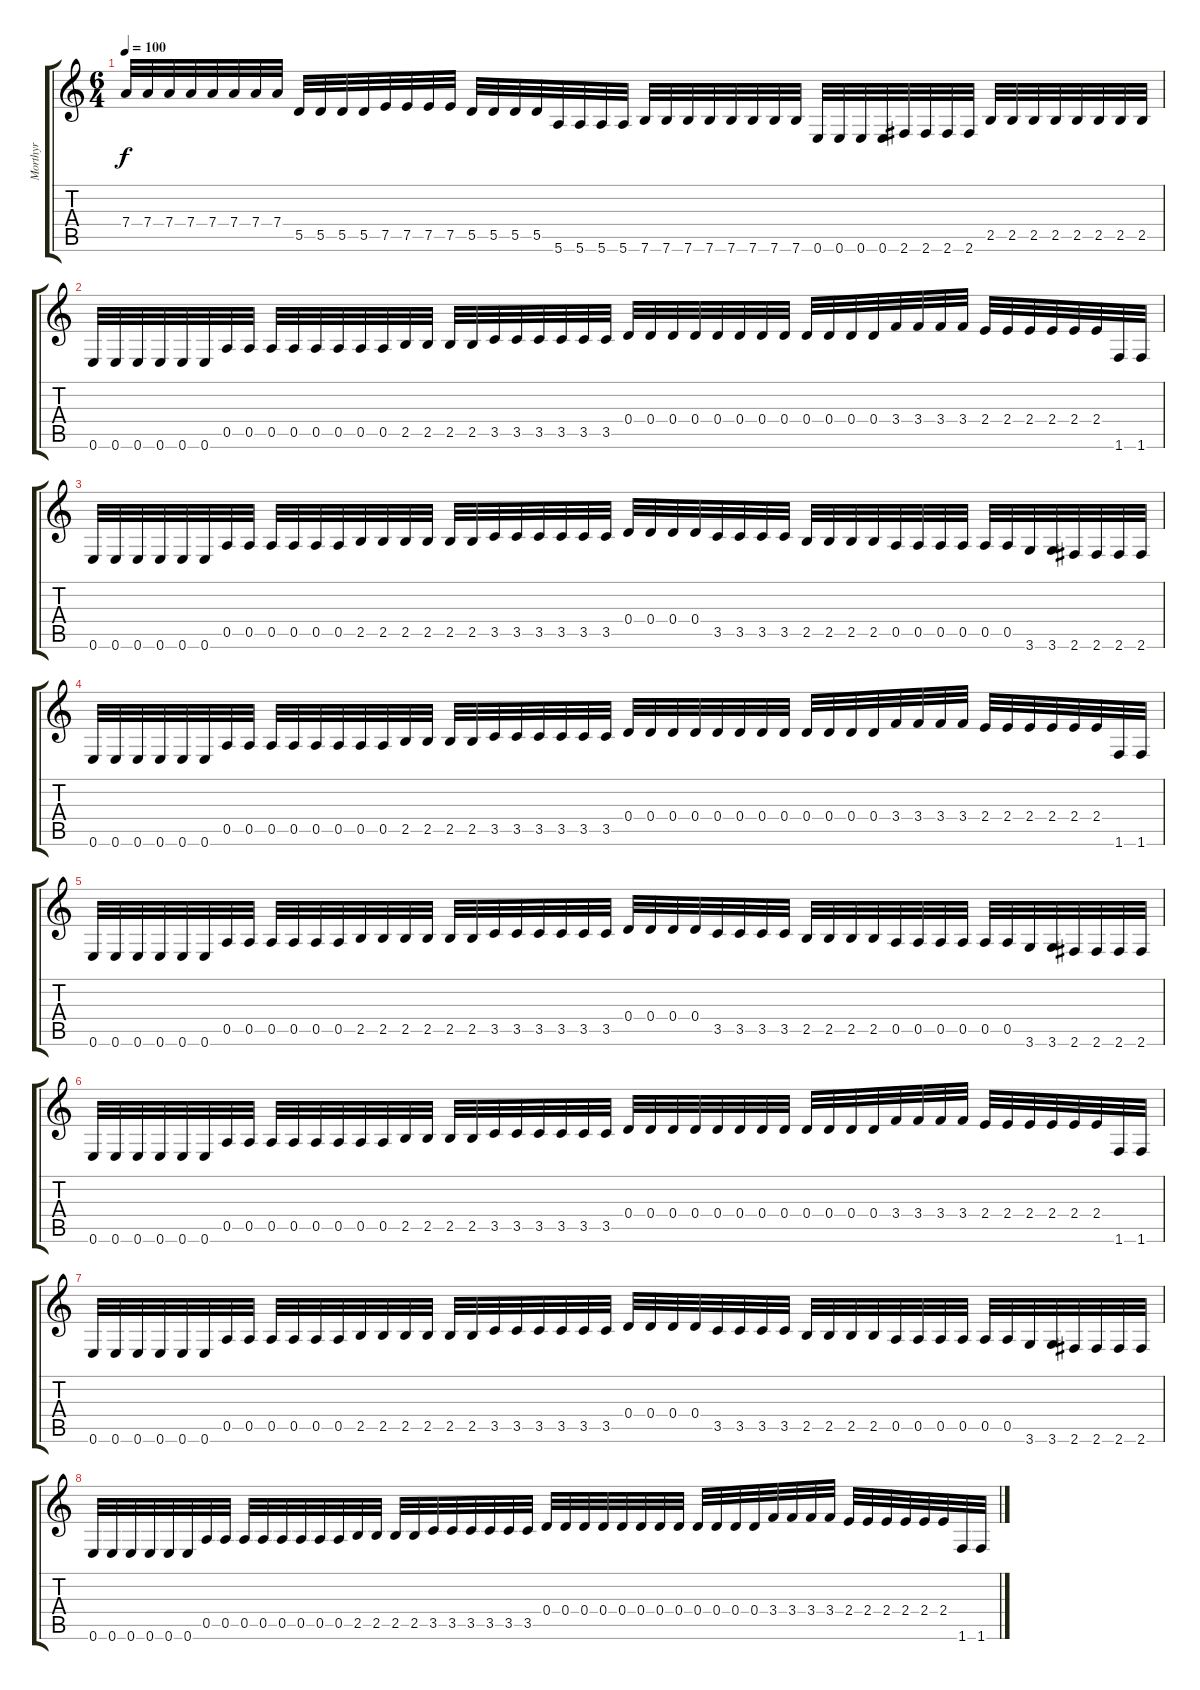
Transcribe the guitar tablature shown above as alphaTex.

\track ("Morthyr" "Morthyr") {instrument distortionguitar}
\staff {score tabs}
\tuning (E4 B3 G3 D3 A2 E2) {hide}
\ts (6 4)
\tempo 100
\clef g2
\ks c
7.4.32{dy f} 7.4.32 7.4.32 7.4.32 7.4.32 7.4.32 7.4.32 7.4.32 5.5.32 5.5.32 5.5.32 5.5.32 7.5.32 7.5.32 7.5.32 7.5.32 5.5.32 5.5.32 5.5.32 5.5.32 5.6.32 5.6.32 5.6.32 5.6.32 7.6.32 7.6.32 7.6.32 7.6.32 7.6.32 7.6.32 7.6.32 7.6.32 0.6.32 0.6.32 0.6.32 0.6.32 2.6.32 2.6.32 2.6.32 2.6.32 2.5.32 2.5.32 2.5.32 2.5.32 2.5.32 2.5.32 2.5.32 2.5.32 |
0.6.32 0.6.32 0.6.32 0.6.32 0.6.32 0.6.32 0.5.32 0.5.32 0.5.32 0.5.32 0.5.32 0.5.32 0.5.32 0.5.32 2.5.32 2.5.32 2.5.32 2.5.32 3.5.32 3.5.32 3.5.32 3.5.32 3.5.32 3.5.32 0.4.32 0.4.32 0.4.32 0.4.32 0.4.32 0.4.32 0.4.32 0.4.32 0.4.32 0.4.32 0.4.32 0.4.32 3.4.32 3.4.32 3.4.32 3.4.32 2.4.32 2.4.32 2.4.32 2.4.32 2.4.32 2.4.32 1.6.32 1.6.32 |
0.6.32 0.6.32 0.6.32 0.6.32 0.6.32 0.6.32 0.5.32 0.5.32 0.5.32 0.5.32 0.5.32 0.5.32 2.5.32 2.5.32 2.5.32 2.5.32 2.5.32 2.5.32 3.5.32 3.5.32 3.5.32 3.5.32 3.5.32 3.5.32 0.4.32 0.4.32 0.4.32 0.4.32 3.5.32 3.5.32 3.5.32 3.5.32 2.5.32 2.5.32 2.5.32 2.5.32 0.5.32 0.5.32 0.5.32 0.5.32 0.5.32 0.5.32 3.6.32 3.6.32 2.6.32 2.6.32 2.6.32 2.6.32 |
0.6.32 0.6.32 0.6.32 0.6.32 0.6.32 0.6.32 0.5.32 0.5.32 0.5.32 0.5.32 0.5.32 0.5.32 0.5.32 0.5.32 2.5.32 2.5.32 2.5.32 2.5.32 3.5.32 3.5.32 3.5.32 3.5.32 3.5.32 3.5.32 0.4.32 0.4.32 0.4.32 0.4.32 0.4.32 0.4.32 0.4.32 0.4.32 0.4.32 0.4.32 0.4.32 0.4.32 3.4.32 3.4.32 3.4.32 3.4.32 2.4.32 2.4.32 2.4.32 2.4.32 2.4.32 2.4.32 1.6.32 1.6.32 |
0.6.32 0.6.32 0.6.32 0.6.32 0.6.32 0.6.32 0.5.32 0.5.32 0.5.32 0.5.32 0.5.32 0.5.32 2.5.32 2.5.32 2.5.32 2.5.32 2.5.32 2.5.32 3.5.32 3.5.32 3.5.32 3.5.32 3.5.32 3.5.32 0.4.32 0.4.32 0.4.32 0.4.32 3.5.32 3.5.32 3.5.32 3.5.32 2.5.32 2.5.32 2.5.32 2.5.32 0.5.32 0.5.32 0.5.32 0.5.32 0.5.32 0.5.32 3.6.32 3.6.32 2.6.32 2.6.32 2.6.32 2.6.32 |
0.6.32 0.6.32 0.6.32 0.6.32 0.6.32 0.6.32 0.5.32 0.5.32 0.5.32 0.5.32 0.5.32 0.5.32 0.5.32 0.5.32 2.5.32 2.5.32 2.5.32 2.5.32 3.5.32 3.5.32 3.5.32 3.5.32 3.5.32 3.5.32 0.4.32 0.4.32 0.4.32 0.4.32 0.4.32 0.4.32 0.4.32 0.4.32 0.4.32 0.4.32 0.4.32 0.4.32 3.4.32 3.4.32 3.4.32 3.4.32 2.4.32 2.4.32 2.4.32 2.4.32 2.4.32 2.4.32 1.6.32 1.6.32 |
0.6.32 0.6.32 0.6.32 0.6.32 0.6.32 0.6.32 0.5.32 0.5.32 0.5.32 0.5.32 0.5.32 0.5.32 2.5.32 2.5.32 2.5.32 2.5.32 2.5.32 2.5.32 3.5.32 3.5.32 3.5.32 3.5.32 3.5.32 3.5.32 0.4.32 0.4.32 0.4.32 0.4.32 3.5.32 3.5.32 3.5.32 3.5.32 2.5.32 2.5.32 2.5.32 2.5.32 0.5.32 0.5.32 0.5.32 0.5.32 0.5.32 0.5.32 3.6.32 3.6.32 2.6.32 2.6.32 2.6.32 2.6.32 |
0.6.32 0.6.32 0.6.32 0.6.32 0.6.32 0.6.32 0.5.32 0.5.32 0.5.32 0.5.32 0.5.32 0.5.32 0.5.32 0.5.32 2.5.32 2.5.32 2.5.32 2.5.32 3.5.32 3.5.32 3.5.32 3.5.32 3.5.32 3.5.32 0.4.32 0.4.32 0.4.32 0.4.32 0.4.32 0.4.32 0.4.32 0.4.32 0.4.32 0.4.32 0.4.32 0.4.32 3.4.32 3.4.32 3.4.32 3.4.32 2.4.32 2.4.32 2.4.32 2.4.32 2.4.32 2.4.32 1.6.32 1.6.32
